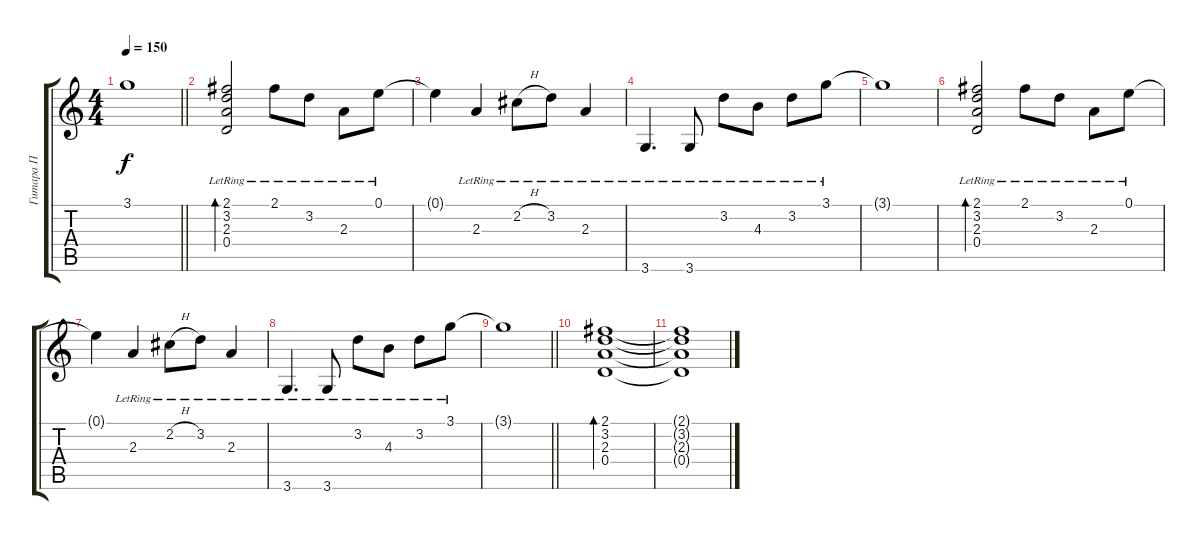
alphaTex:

\track ("Гитара П" "Гитара П") {instrument distortionguitar}
\staff {score tabs}
\tuning (E4 B3 G3 D3 A2 E2) {hide}
\ts (4 4)
\tempo 150
\clef g2
\barLineRight lightlight
\ks c
3.1{t}.1{dy f} |
\section ("" " ")
(2.1{lr} 3.2{lr} 2.3{lr} 0.4{lr}).2{bd 120} 2.1{lr}.8 3.2{lr}.8 2.3{lr}.8 0.1{lr}.8 |
0.1{t}.4 2.3{lr}.4 2.2{h lr}.8 3.2{lr}.8 2.3{lr}.4 |
3.6{lr}.4{d} 3.6{lr}.8 3.2{lr}.8 4.3{lr}.8 3.2{lr}.8 3.1{lr}.8 |
3.1{t}.1 |
(2.1{lr} 3.2{lr} 2.3{lr} 0.4{lr}).2{bd 120} 2.1{lr}.8 3.2{lr}.8 2.3{lr}.8 0.1{lr}.8 |
0.1{t}.4 2.3{lr}.4 2.2{h lr}.8 3.2{lr}.8 2.3{lr}.4 |
3.6{lr}.4{d} 3.6{lr}.8 3.2{lr}.8 4.3{lr}.8 3.2{lr}.8 3.1{lr}.8 |
\barLineRight lightlight
3.1{t}.1 |
\section ("" " ")
(2.1 3.2 2.3 0.4).1{bd 240} |
(2.1{t} 3.2{t} 2.3{t} 0.4{t}).1
